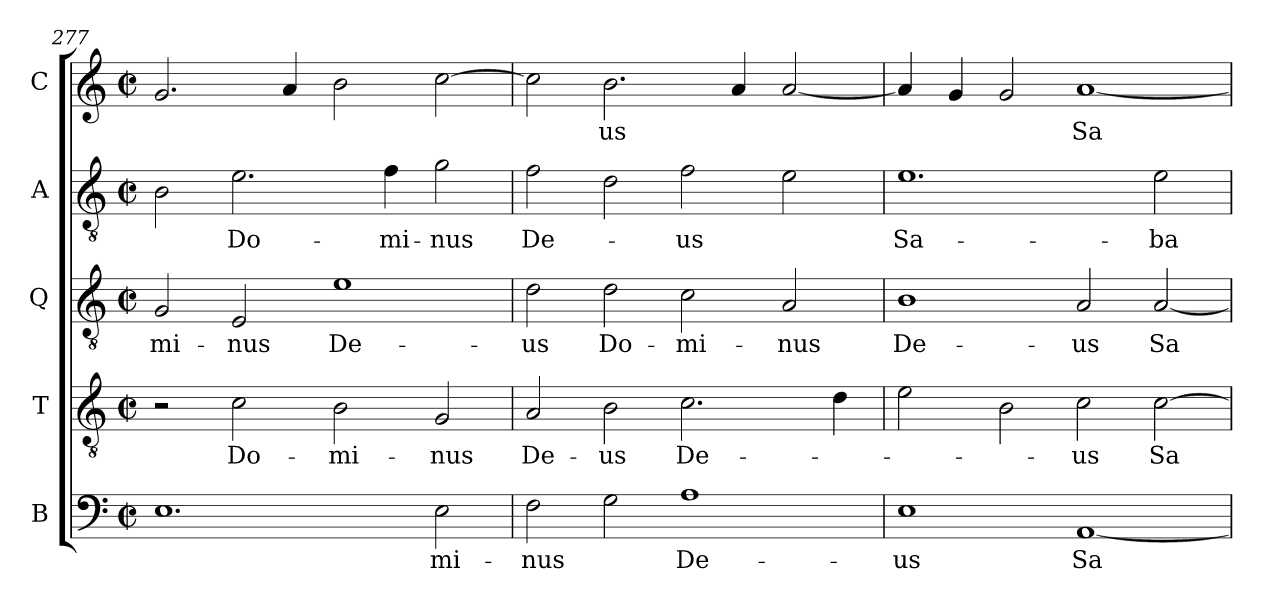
**kern	**text	**kern	**text	**kern	**text	**kern	**text	**kern	**text
*part5	*part5	*part4	*part4	*part3	*part3	*part2	*part2	*part1	*part1
*staff5	*staff5	*staff4	*staff4	*staff3	*staff3	*staff2	*staff2	*staff1	*staff1
*I"B	*	*I"T	*	*I"Q	*	*I"A	*	*I"C	*
*I'B	*	*I'T	*	*I'Q	*	*I'A	*	*I'C	*
!!LO:PB:g=z
*clefF4	*	*clefGv2	*	*clefGv2	*	*clefGv2	*	*clefG2	*
*M2/2	*	*M2/2	*	*M2/2	*	*M2/2	*	*M2/2	*
*met(c|)	*	*met(c|)	*	*met(c|)	*	*met(c|)	*	*met(c|)	*
=277	=277	=277	=277	=277	=277	=277	=277	=277	=277
!	!	!	!	!	!LO:LY:b:cj	!	!	!	!
1.E	.	2r	.	2G/	-mi-	2B\	.	2.g/	.
!	!	!	!LO:LY:b:cj	!	!LO:LY:b:cj	!	!LO:LY:b:cj	!	!
.	.	2c\	Do-	2E/	-nus	2.e\	Do-	.	.
.	.	.	.	.	.	.	.	4a/	.
!	!	!	!LO:LY:b:cj	!	!LO:LY:b:cj	!	!	!	!
.	.	2B\	-mi-	1e	De-	.	.	2b\	.
!	!	!	!	!	!	!	!LO:LY:b	!	!
.	.	.	.	.	.	4f\	-mi-	.	.
!	!LO:LY:b:cj	!	!LO:LY:b:cj	!	!	!	!LO:LY:b:rj	!	!
2E\	-mi-	2G/	-nus	.	.	2g\	-nus	[>2cc\	.
=278	=278	=278	=278	=278	=278	=278	=278	=278	=278
!	!LO:LY:b:cj	!	!LO:LY:b:cj	!	!LO:LY:b:cj	!	!LO:LY:b:cj	!	!
2F\	-nus	2A/	De-	2d\	-us	2f\	De-	2cc\]	.
!	!	!	!LO:LY:b:cj	!	!LO:LY:b:cj	!	!	!	!LO:LY:b:cj
2G\	.	2B\	-us	2d\	Do-	2d\	.	2.b\	-us
!	!LO:LY:b:cj	!	!LO:LY:b:cj	!	!LO:LY:b:cj	!	!LO:LY:b:cj	!	!
1A	De-	2.c\	De-	2c\	-mi-	2f\	-us	.	.
.	.	.	.	.	.	.	.	4a/	.
!	!	!	!	!	!LO:LY:b:cj	!	!	!	!
.	.	.	.	2A/	-nus	2e\	.	[<2a/	.
.	.	4d\	.	.	.	.	.	.	.
=279	=279	=279	=279	=279	=279	=279	=279	=279	=279
!	!LO:LY:b:cj	!	!	!	!LO:LY:b:cj	!	!LO:LY:b:cj	!	!
1E	-us	2e\	.	1B	De-	1.e	Sa-	4a/]	.
.	.	.	.	.	.	.	.	4g/	.
.	.	2B\	.	.	.	.	.	2g/	.
!	!LO:LY:b:cj	!	!LO:LY:b:cj	!	!LO:LY:b:cj	!	!	!	!LO:LY:b:cj
[<1AA	Sa-	2c\	-us	2A/	-us	.	.	[<1a	Sa-
!	!	!	!LO:LY:b:cj	!	!LO:LY:b:cj	!	!LO:LY:b:cj	!	!
.	.	[>2c\	Sa-	[<2A/	Sa-	2e\	-ba-	.	.
=	=	=	=	=	=	=	=	=	=
*-	*-	*-	*-	*-	*-	*-	*-	*-	*-
